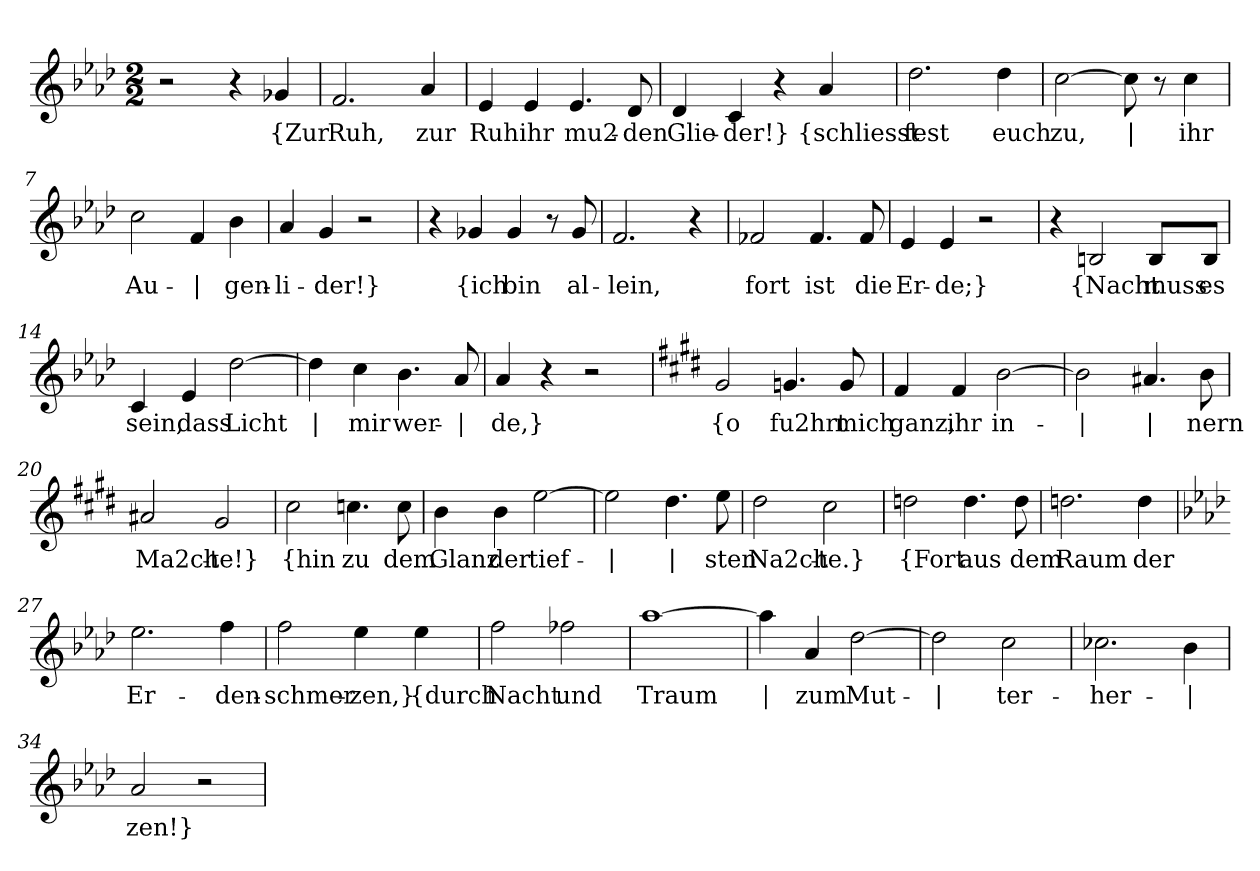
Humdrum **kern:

**kern	**text
*part1	*part1
*staff1	*staff1
*clefG2	*
*k[b-e-a-d-]	*
*M2/2	*
=1	=1
2r	.
4r	.
!	!LO:LY:b
4g-X/	{Zur
=2	=2
!	!LO:LY:b
2.f/	Ruh,
!	!LO:LY:b
4a-/	zur
=3	=3
!	!LO:LY:b
4e-/	Ruh
!	!LO:LY:b
4e-/	ihr
!	!LO:LY:b
4.e-/	mu2-
!	!LO:LY:b
8d-/	-den
=4	=4
!	!LO:LY:b
4d-/	Glie-
!	!LO:LY:b
4c/	-der!}
4r	.
!	!LO:LY:b
4a-/	{schliesst
=5	=5
!	!LO:LY:b
2.dd-\	fest
!	!LO:LY:b
4dd-\	euch
=6	=6
!	!LO:LY:b
[2cc\	zu,
!	!LO:LY:b
8cc\]	|
8r	.
!	!LO:LY:b
4cc\	ihr
!!LO:LB:g=z
=7	=7
!	!LO:LY:b
2cc\	Au-
!	!LO:LY:b
4f/	|
!	!LO:LY:b
4b-\	-gen-
=8	=8
!	!LO:LY:b
4a-/	-li-
!	!LO:LY:b
4g/	-der!}
2r	.
=9	=9
4r	.
!	!LO:LY:b
4g-X/	{ich
!	!LO:LY:b
4g-/	bin
8r	.
!	!LO:LY:b
8g-/	al-
=10	=10
!	!LO:LY:b
2.f/	-lein,
4r	.
=11	=11
!	!LO:LY:b
2f-X/	fort
!	!LO:LY:b
4.f-/	ist
!	!LO:LY:b
8f-/	die
=12	=12
!	!LO:LY:b
4e-/	Er-
!	!LO:LY:b
4e-/	-de;}
2r	.
=13	=13
4r	.
!	!LO:LY:b
2Bn/	{Nacht
!	!LO:LY:b
8B/L	muss
!	!LO:LY:b
8B/J	es
!!LO:LB:g=z
=14	=14
!	!LO:LY:b
4c/	sein,
!	!LO:LY:b
4e-/	dass
!	!LO:LY:b
[2dd-\	Licht
=15	=15
!	!LO:LY:b
4dd-\]	|
!	!LO:LY:b
4cc\	mir
!	!LO:LY:b
4.b-\	wer-
!	!LO:LY:b
8a-/	|
=16	=16
!	!LO:LY:b
4a-/	-de,}
4r	.
2r	.
=17	=17
*k[f#c#g#d#]	*
!	!LO:LY:b
2g#/	{o
!	!LO:LY:b
4.gn/	fu2hrt
!	!LO:LY:b
8g/	mich
=18	=18
!	!LO:LY:b
4f#/	ganz,
!	!LO:LY:b
4f#/	ihr
!	!LO:LY:b
[2b\	in-
=19	=19
!	!LO:LY:b
2b\]	|
!	!LO:LY:b
4.a#X/	|
!	!LO:LY:b
8b\	-nern
!!LO:LB:g=z
=20	=20
!	!LO:LY:b
2a#X/	Ma2ch-
!	!LO:LY:b
2g#/	-te!}
=21	=21
!	!LO:LY:b
2cc#\	{hin
!	!LO:LY:b
4.ccn\	zu
!	!LO:LY:b
8cc\	dem
=22	=22
!	!LO:LY:b
4b\	Glanz
!	!LO:LY:b
4b\	der
!	!LO:LY:b
[2ee\	tief-
=23	=23
!	!LO:LY:b
2ee\]	|
!	!LO:LY:b
4.dd#\	|
!	!LO:LY:b
8ee\	-sten
=24	=24
!	!LO:LY:b
2dd#\	Na2ch-
!	!LO:LY:b
2cc#\	-te.}
=25	=25
!	!LO:LY:b
2ddn\	{Fort
!	!LO:LY:b
4.dd\	aus
!	!LO:LY:b
8dd\	dem
!!LO:LB:g=z
=26	=26
!	!LO:LY:b
2.ddn\	Raum
!	!LO:LY:b
4dd\	der
=27	=27
*k[b-e-a-d-]	*
!	!LO:LY:b
2.ee-\	Er-
!	!LO:LY:b
4ff\	-den-
=28	=28
!	!LO:LY:b
2ff\	-schmer-
!	!LO:LY:b
4ee-\	-zen,}
!	!LO:LY:b
4ee-\	{durch
=29	=29
!	!LO:LY:b
2ff\	Nacht
!	!LO:LY:b
2ff-X\	und
=30	=30
!	!LO:LY:b
[1aa-	Traum
=31	=31
!	!LO:LY:b
4aa-\]	|
!	!LO:LY:b
4a-/	zum
!	!LO:LY:b
[2dd-\	Mut-
=32	=32
!	!LO:LY:b
2dd-\]	|
!	!LO:LY:b
2cc\	-ter-
!!LO:LB:g=z
=33	=33
!	!LO:LY:b
2.cc-X\	-her-
!	!LO:LY:b
4b-\	|
=34	=34
!	!LO:LY:b
2a-/	-zen!}
2r	.
=	=
*-	*-
